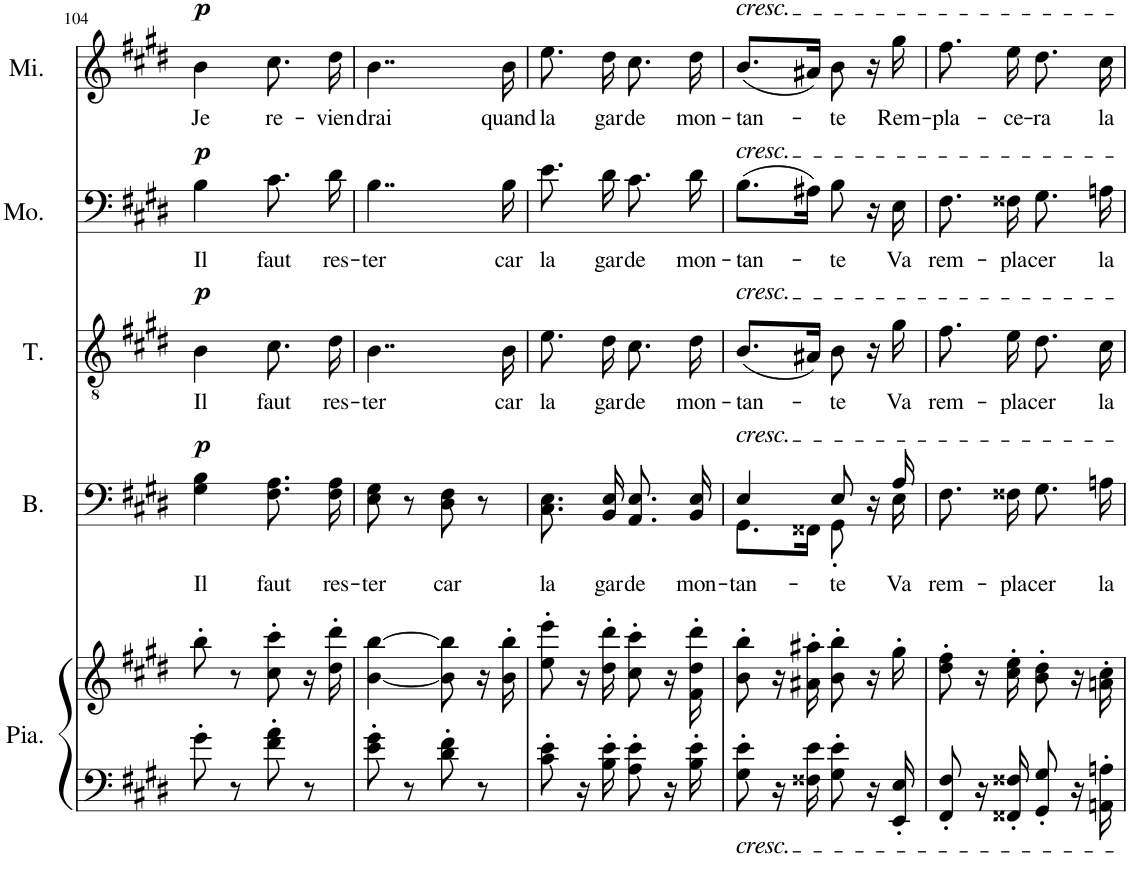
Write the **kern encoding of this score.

**kern	**kern	**kern	**text	**dynam	**kern	**text	**dynam	**kern	**text	**dynam	**kern	**text	**dynam
*part5	*part5	*part4	*part4	*part4	*part3	*part3	*part3	*part2	*part2	*part2	*part1	*part1	*part1
*staff6	*staff5	*staff4	*staff4	*staff4	*staff3	*staff3	*staff3	*staff2	*staff2	*staff2	*staff1	*staff1	*staff1
*I"Piano	*	*I"Bass	*	*	*I"Ténor	*	*	*I"Morales	*	*	*I"Micaela	*	*
*I'Pia.	*	*I'B.	*	*	*I'T.	*	*	*I'Mo.	*	*	*I'Mi.	*	*
!!LO:PB:g=z
*clefG2	*clefG2	*clefF4	*	*	*clefGv2	*	*	*clefF4	*	*	*clefG2	*	*
*k[f#c#g#d#]	*k[f#c#g#d#]	*k[f#c#g#d#]	*	*	*k[f#c#g#d#]	*	*	*k[f#c#g#d#]	*	*	*k[f#c#g#d#]	*	*
*M2/4	*M2/4	*M2/4	*	*	*M2/4	*	*	*M2/4	*	*	*M2/4	*	*
=104	=104	=104	=104	=104	=104	=104	=104	=104	=104	=104	=104	=104	=104
!	!	!	!LO:LY:b	!LO:DY:a	!	!LO:LY:b	!LO:DY:a	!	!LO:LY:b	!LO:DY:a	!	!LO:LY:b	!LO:DY:a
8g#'\	8bb'\	4G#\ 4B\	Il	p	4B\	Il	p	4B\	Il	p	4b\	Je	p
8r	8r	.	.	.	.	.	.	.	.	.	.	.	.
!	!	!	!LO:LY:b	!	!	!LO:LY:b	!	!	!LO:LY:b	!	!	!LO:LY:b	!
8f#\' 8a\'	8cc#\' 8ccc#\'	8.F#\ 8.A\	faut	.	8.c#\	faut	.	8.c#\	faut	.	8.cc#\	re-	.
8r	16r	.	.	.	.	.	.	.	.	.	.	.	.
!	!	!	!LO:LY:b	!	!	!LO:LY:b	!	!	!LO:LY:b	!	!	!LO:LY:b	!
.	16dd#\' 16ddd#\'	16F#\ 16A\	res-	.	16d#\	res-	.	16d#\	res-	.	16dd#\	-vien-	.
=105	=105	=105	=105	=105	=105	=105	=105	=105	=105	=105	=105	=105	=105
!	!	!	!LO:LY:b	!	!	!LO:LY:b	!	!	!LO:LY:b	!	!	!LO:LY:b	!
8e\' 8g#\'	[4b\ [4bb\	8E\ 8G#\	-ter	.	4..B\	-ter	.	4..B\	-ter	.	4..b\	-drai	.
8r	.	8r	.	.	.	.	.	.	.	.	.	.	.
!	!	!	!LO:LY:b	!	!	!	!	!	!	!	!	!	!
8d#\' 8f#\'	8b\] 8bb\]	8D#\ 8F#\	car	.	.	.	.	.	.	.	.	.	.
8r	16r	8r	.	.	.	.	.	.	.	.	.	.	.
!	!	!	!	!	!	!LO:LY:b	!	!	!LO:LY:b	!	!	!LO:LY:b	!
.	16b\' 16bb\'	.	.	.	16B\	car	.	16B\	car	.	16b\	quand	.
=106	=106	=106	=106	=106	=106	=106	=106	=106	=106	=106	=106	=106	=106
!	!	!	!LO:LY:b	!	!	!LO:LY:b	!	!	!LO:LY:b	!	!	!LO:LY:b	!
8c#\' 8e\'	8ee\' 8eee\'	8.C#\ 8.E\	la	.	8.e\	la	.	8.e\	la	.	8.ee\	la	.
16r	16r	.	.	.	.	.	.	.	.	.	.	.	.
!	!	!	!LO:LY:b	!	!	!LO:LY:b	!	!	!LO:LY:b	!	!	!LO:LY:b	!
16B\' 16e\'	16dd#\' 16ddd#\'	16BB/ 16E/	gar-	.	16d#\	gar-	.	16d#\	gar-	.	16dd#\	gar-	.
!	!	!	!LO:LY:b	!	!	!LO:LY:b	!	!	!LO:LY:b	!	!	!LO:LY:b	!
8A\' 8e\'	8cc#\' 8ccc#\'	8.AA/ 8.E/	-de	.	8.c#\	-de	.	8.c#\	-de	.	8.cc#\	-de	.
16r	16r	.	.	.	.	.	.	.	.	.	.	.	.
!	!	!	!LO:LY:b	!	!	!LO:LY:b	!	!	!LO:LY:b	!	!	!LO:LY:b	!
16B\' 16e\'	16f#\' 16dd#\' 16ddd#\'	16BB/ 16E/	mon-	.	16d#\	mon-	.	16d#\	mon-	.	16dd#\	mon-	.
=107	=107	=107	=107	=107	=107	=107	=107	=107	=107	=107	=107	=107	=107
!	!	!	!	!	!	!	!	!	!	!	!LO:TX:a:i:t=cresc.	!	!
!	!	!	!	!	!	!	!	!LO:TX:a:i:t=cresc.	!	!	!	!	!
!	!	!	!	!	!LO:TX:a:i:t=cresc.	!	!	!	!	!	!	!	!
!	!	!LO:TX:a:i:t=cresc.	!	!	!	!	!	!	!	!	!	!	!
!LO:TX:b:i:t=cresc.	!	!	!	!	!	!	!	!	!	!	!	!	!
!	!	!	!LO:LY:b	!	!	!LO:LY:b	!	!	!LO:LY:b	!	!	!LO:LY:b	!
*	*	*^	*	*	*	*	*	*	*	*	*	*	*
8G#\' 8e\'	8b\' 8bb\'	4E/	8.GG#\L	-tan-	.	(8.B/L	-tan-	.	(8.B\L	-tan-	.	(8.b/L	-tan-	.
16r	16r	.	.	.	.	.	.	.	.	.	.	.	.	.
16F##X\ 16e\	16a#X\' 16aa#X\'	.	16FF##X\Jk	.	.	16A#X/Jk)	.	.	16A#X\Jk)	.	.	16a#X/Jk)	.	.
!	!	!	!	!LO:LY:b	!	!	!LO:LY:b	!	!	!LO:LY:b	!	!	!LO:LY:b	!
8G#\' 8e\'	8b\' 8bb\'	8E/	8GG#'\	-te	.	8B\	-te	.	8B\	-te	.	8b\	-te	.
16r	16r	16r	16ryy	.	.	16r	.	.	16r	.	.	16r	.	.
!	!	!	!	!LO:LY:b	!	!	!LO:LY:b	!	!	!LO:LY:b	!	!	!LO:LY:b	!
16EE/' 16E/'	16gg#'\	16A/	16E\	Va	.	16g#\	Va	.	16E\	Va	.	16gg#\	Rem-	.
=108	=108	=108	=108	=108	=108	=108	=108	=108	=108	=108	=108	=108	=108	=108
!	!	!	!	!LO:LY:b	!	!	!LO:LY:b	!	!	!LO:LY:b	!	!	!LO:LY:b	!
*	*	*v	*v	*	*	*	*	*	*	*	*	*	*	*
8FF#/' 8F#/'	8dd#\' 8ff#\'	8.F#\	rem-	.	8.f#\	rem-	.	8.F#\	rem-	.	8.ff#\	-pla-	.
16r	16r	.	.	.	.	.	.	.	.	.	.	.	.
!	!	!	!LO:LY:b	!	!	!LO:LY:b	!	!	!LO:LY:b	!	!	!LO:LY:b	!
16FF##X/' 16F##X/'	16cc#\' 16ee\'	16F##X\	-pla-	.	16e\	-pla-	.	16F##X\	-pla-	.	16ee\	-ce-	.
!	!	!	!LO:LY:b	!	!	!LO:LY:b	!	!	!LO:LY:b	!	!	!LO:LY:b	!
8GG#/' 8G#/'	8b\' 8dd#\'	8.G#\	-cer	.	8.d#\	-cer	.	8.G#\	-cer	.	8.dd#\	-ra	.
16r	16r	.	.	.	.	.	.	.	.	.	.	.	.
!	!	!	!LO:LY:b	!	!	!LO:LY:b	!	!	!LO:LY:b	!	!	!LO:LY:b	!
16AAn\' 16An\'	16an\' 16cc#\'	16An\	la	.	16c#\	la	.	16An\	la	.	16cc#\	la	.
=	=	=	=	=	=	=	=	=	=	=	=	=	=
*-	*-	*-	*-	*-	*-	*-	*-	*-	*-	*-	*-	*-	*-
